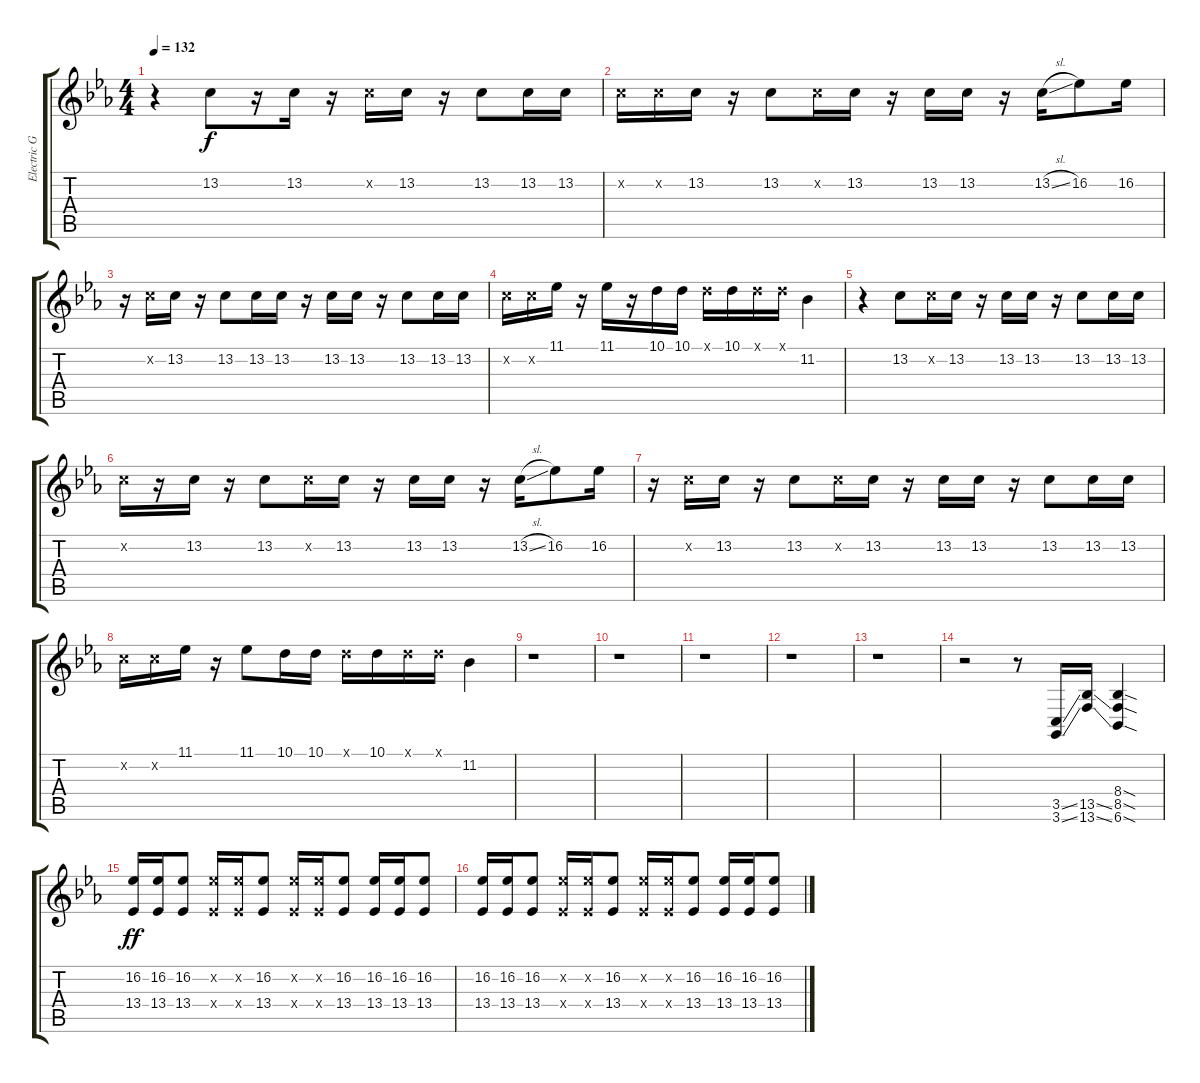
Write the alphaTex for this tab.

\track ("Electric Guitar" "Electric G") {instrument violin}
\staff {score tabs}
\tuning (E4 B3 G3 D3 A2 E2) {hide}
\ts (4 4)
\tempo 132
\clef g2
\ks eb
r.4{dy f} 13.2.8 r.16 13.2.16 r.16 13.2{x}.16 13.2.16 r.16 13.2.8 13.2.16 13.2.16 |
13.2{x}.16 13.2{x}.16 13.2.16 r.16 13.2.8 13.2{x}.16 13.2.16 r.16 13.2.16 13.2.16 r.16 13.2{sl}.16 16.2.8 16.2.16 |
r.16 13.2{x}.16 13.2.16 r.16 13.2.8 13.2.16 13.2.16 r.16 13.2.16 13.2.16 r.16 13.2.8 13.2.16 13.2.16 |
13.2{x}.16 13.2{x}.16 11.1.16 r.16 11.1.16 r.16 10.1.16 10.1.16 10.1{x}.16 10.1.16 10.1{x}.16 10.1{x}.16 11.2.4 |
r.4 13.2.8 13.2{x}.16 13.2.16 r.16 13.2.16 13.2.16 r.16 13.2.8 13.2.16 13.2.16 |
13.2{x}.16 r.16 13.2.16 r.16 13.2.8 13.2{x}.16 13.2.16 r.16 13.2.16 13.2.16 r.16 13.2{sl}.16 16.2.8 16.2.16 |
r.16 13.2{x}.16 13.2.16 r.16 13.2.8 13.2{x}.16 13.2.16 r.16 13.2.16 13.2.16 r.16 13.2.8 13.2.16 13.2.16 |
13.2{x}.16 13.2{x}.16 11.1.16 r.16 11.1.8 10.1.16 10.1.16 10.1{x}.16 10.1.16 10.1{x}.16 10.1{x}.16 11.2.4 |
r.1 |
r.1 |
r.1 |
r.1 |
r.1 |
r.2 r.8 (3.5{ss} 3.6{ss}).16 (13.5{ss} 13.6{ss}).16 (8.4{sod} 8.5{sod} 6.6{sod}).4 |
(16.2 13.4).16{dy ff} (16.2 13.4).16 (16.2 13.4).8 (16.2{x} 13.4{x}).16 (16.2{x} 13.4{x}).16 (16.2 13.4).8 (16.2{x} 13.4{x}).16 (16.2{x} 13.4{x}).16 (16.2 13.4).8 (16.2 13.4).16 (16.2 13.4).16 (16.2 13.4).8 |
(16.2 13.4).16 (16.2 13.4).16 (16.2 13.4).8 (16.2{x} 13.4{x}).16 (16.2{x} 13.4{x}).16 (16.2 13.4).8 (16.2{x} 13.4{x}).16 (16.2{x} 13.4{x}).16 (16.2 13.4).8 (16.2 13.4).16 (16.2 13.4).16 (16.2 13.4).8
